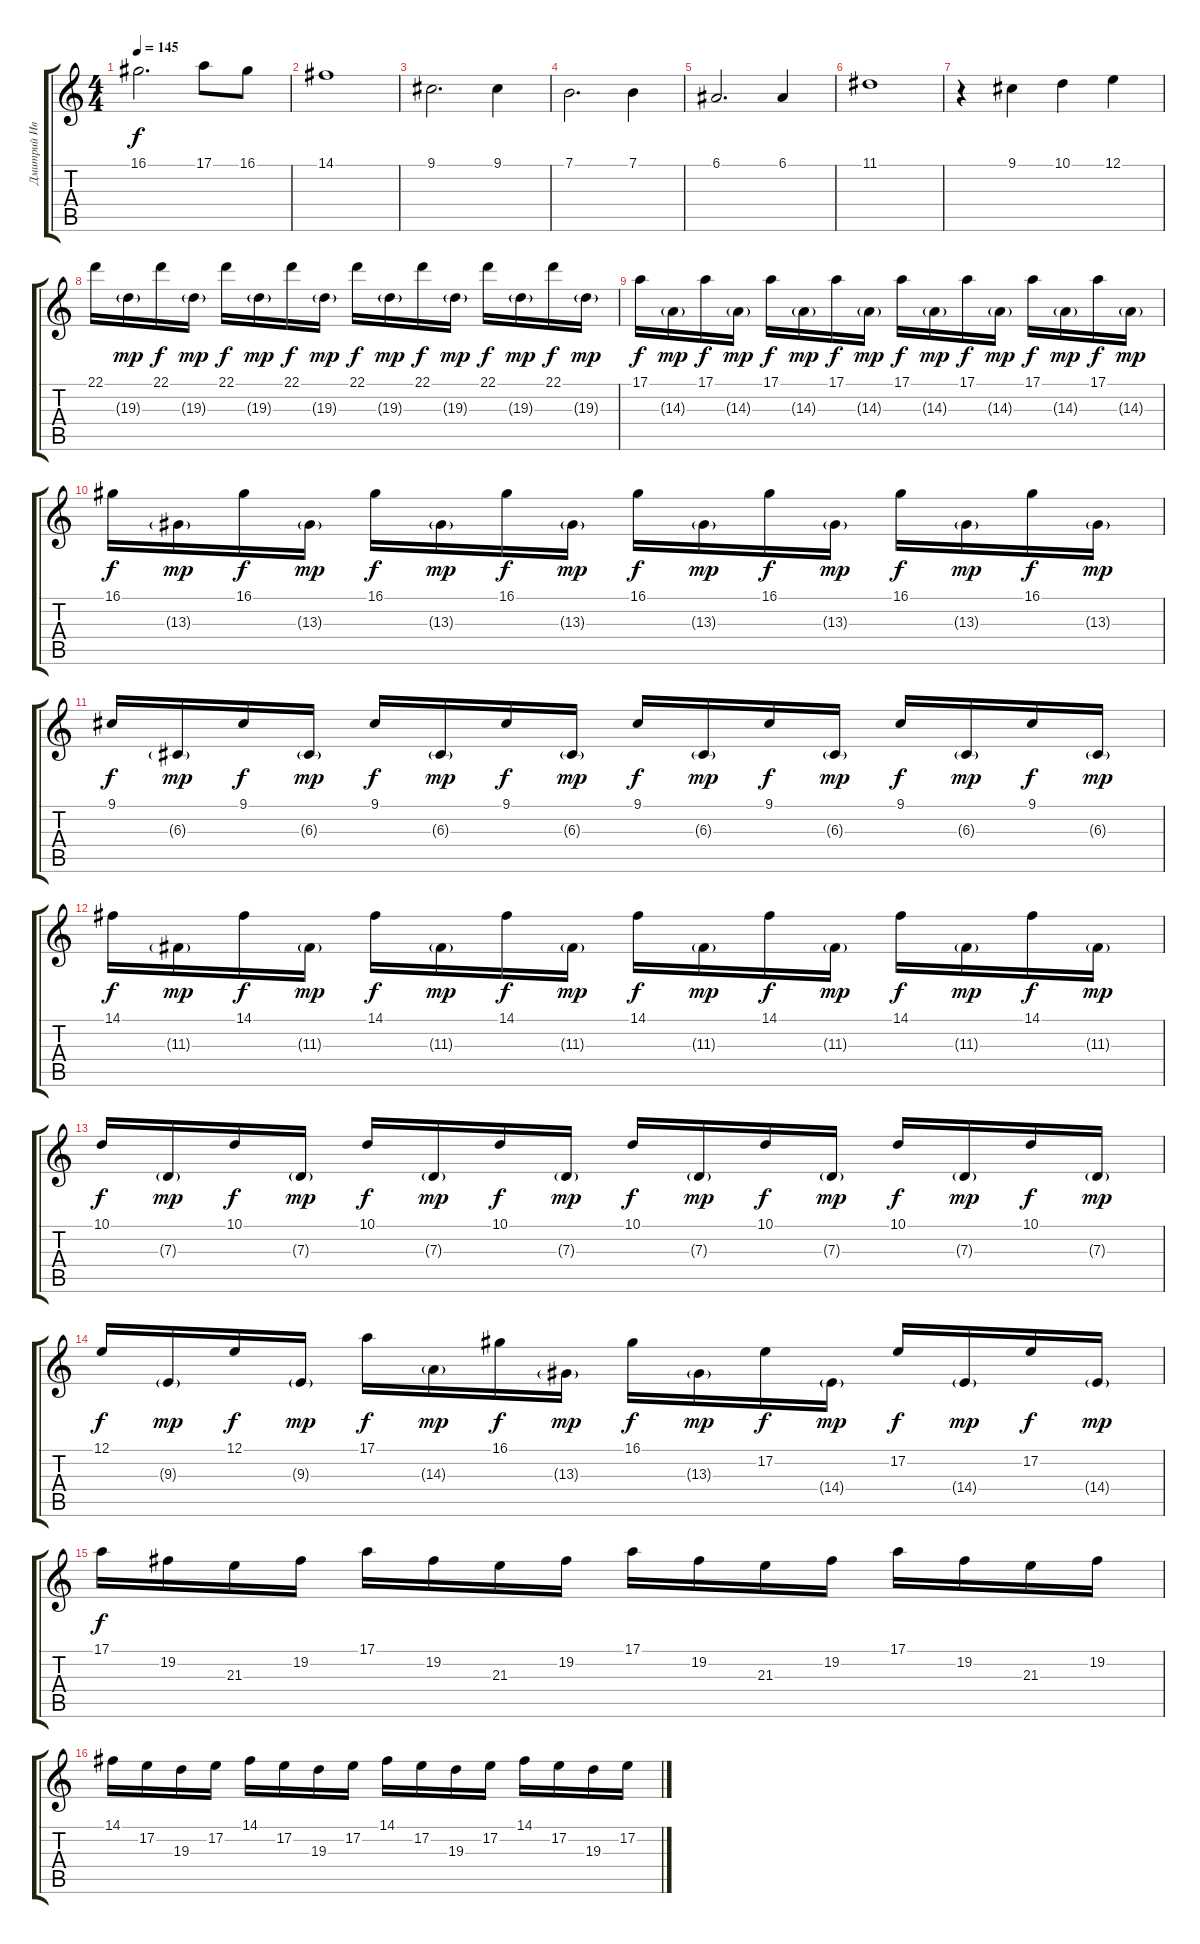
\track ("Дмитрий Иванов" "Дмитрий Ив") {instrument musicbox}
\staff {score tabs}
\tuning (E4 B3 G3 D3 A2 E2) {hide}
\ts (4 4)
\tempo 145
\clef g2
\ks c
16.1.2{d dy f} 17.1.8 16.1.8 |
14.1.1 |
9.1.2{d} 9.1.4 |
7.1.2{d} 7.1.4 |
6.1.2{d} 6.1.4 |
11.1.1 |
r.4 9.1.4 10.1.4 12.1.4 |
22.1.16 19.3{g}.16{dy mp} 22.1.16{dy f} 19.3{g}.16{dy mp} 22.1.16{dy f} 19.3{g}.16{dy mp} 22.1.16{dy f} 19.3{g}.16{dy mp} 22.1.16{dy f} 19.3{g}.16{dy mp} 22.1.16{dy f} 19.3{g}.16{dy mp} 22.1.16{dy f} 19.3{g}.16{dy mp} 22.1.16{dy f} 19.3{g}.16{dy mp} |
17.1.16{dy f} 14.3{g}.16{dy mp} 17.1.16{dy f} 14.3{g}.16{dy mp} 17.1.16{dy f} 14.3{g}.16{dy mp} 17.1.16{dy f} 14.3{g}.16{dy mp} 17.1.16{dy f} 14.3{g}.16{dy mp} 17.1.16{dy f} 14.3{g}.16{dy mp} 17.1.16{dy f} 14.3{g}.16{dy mp} 17.1.16{dy f} 14.3{g}.16{dy mp} |
16.1.16{dy f} 13.3{g}.16{dy mp} 16.1.16{dy f} 13.3{g}.16{dy mp} 16.1.16{dy f} 13.3{g}.16{dy mp} 16.1.16{dy f} 13.3{g}.16{dy mp} 16.1.16{dy f} 13.3{g}.16{dy mp} 16.1.16{dy f} 13.3{g}.16{dy mp} 16.1.16{dy f} 13.3{g}.16{dy mp} 16.1.16{dy f} 13.3{g}.16{dy mp} |
9.1.16{dy f} 6.3{g}.16{dy mp} 9.1.16{dy f} 6.3{g}.16{dy mp} 9.1.16{dy f} 6.3{g}.16{dy mp} 9.1.16{dy f} 6.3{g}.16{dy mp} 9.1.16{dy f} 6.3{g}.16{dy mp} 9.1.16{dy f} 6.3{g}.16{dy mp} 9.1.16{dy f} 6.3{g}.16{dy mp} 9.1.16{dy f} 6.3{g}.16{dy mp} |
14.1.16{dy f} 11.3{g}.16{dy mp} 14.1.16{dy f} 11.3{g}.16{dy mp} 14.1.16{dy f} 11.3{g}.16{dy mp} 14.1.16{dy f} 11.3{g}.16{dy mp} 14.1.16{dy f} 11.3{g}.16{dy mp} 14.1.16{dy f} 11.3{g}.16{dy mp} 14.1.16{dy f} 11.3{g}.16{dy mp} 14.1.16{dy f} 11.3{g}.16{dy mp} |
10.1.16{dy f} 7.3{g}.16{dy mp} 10.1.16{dy f} 7.3{g}.16{dy mp} 10.1.16{dy f} 7.3{g}.16{dy mp} 10.1.16{dy f} 7.3{g}.16{dy mp} 10.1.16{dy f} 7.3{g}.16{dy mp} 10.1.16{dy f} 7.3{g}.16{dy mp} 10.1.16{dy f} 7.3{g}.16{dy mp} 10.1.16{dy f} 7.3{g}.16{dy mp} |
12.1.16{dy f} 9.3{g}.16{dy mp} 12.1.16{dy f} 9.3{g}.16{dy mp} 17.1.16{dy f} 14.3{g}.16{dy mp} 16.1.16{dy f} 13.3{g}.16{dy mp} 16.1.16{dy f} 13.3{g}.16{dy mp} 17.2.16{dy f} 14.4{g}.16{dy mp} 17.2.16{dy f} 14.4{g}.16{dy mp} 17.2.16{dy f} 14.4{g}.16{dy mp} |
17.1.16{dy f instrument celesta} 19.2.16 21.3.16 19.2.16 17.1.16 19.2.16 21.3.16 19.2.16 17.1.16 19.2.16 21.3.16 19.2.16 17.1.16 19.2.16 21.3.16 19.2.16 |
14.1.16 17.2.16 19.3.16 17.2.16 14.1.16 17.2.16 19.3.16 17.2.16 14.1.16 17.2.16 19.3.16 17.2.16 14.1.16 17.2.16 19.3.16 17.2.16
